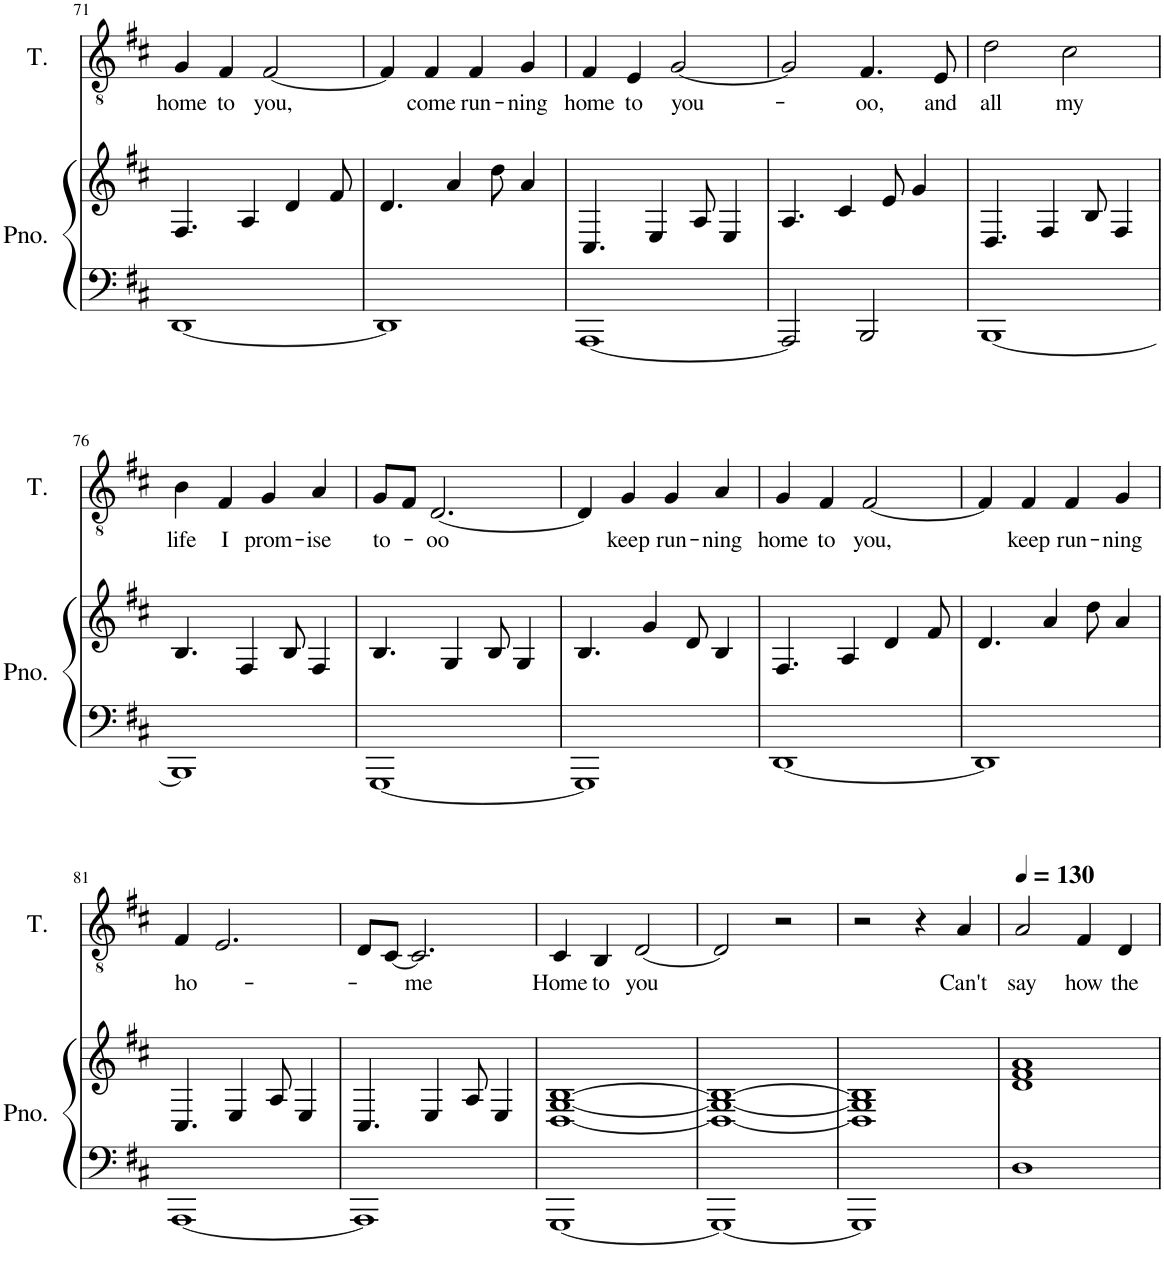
**kern	**kern	**kern	**text
*part2	*part2	*part1	*part1
*staff3	*staff2	*staff1	*staff1
*I"Piano	*	*I"Tenor	*
*I'Pno.	*	*I'T.	*
!!LO:PB:g=z
*clefF4	*clefG2	*clefGv2	*
*k[f#c#]	*k[f#c#]	*k[f#c#]	*
*M4/4	*M4/4	*M4/4	*
=71	=71	=71	=71
!	!	!	!LO:LY:b
[1DD	4.F#/	4G/	home
!	!	!	!LO:LY:b
.	.	4F#/	to
.	4A/	.	.
!	!	!	!LO:LY:b
.	.	[2F#/	you,
.	4d/	.	.
.	8f#/	.	.
=72	=72	=72	=72
1DD]	4.d/	4F#/]	.
!	!	!	!LO:LY:b
.	.	4F#/	come
.	4a/	.	.
!	!	!	!LO:LY:b
.	.	4F#/	run-
.	8dd\	.	.
!	!	!	!LO:LY:b
.	4a/	4G/	-ning
=73	=73	=73	=73
!	!	!	!LO:LY:b
[1AAA	4.C#/	4F#/	home
!	!	!	!LO:LY:b
.	.	4E/	to
.	4E/	.	.
!	!	!	!LO:LY:b
.	.	[2G/	you-
.	8A/	.	.
.	4E/	.	.
=74	=74	=74	=74
2AAA/]	4.A/	2G/]	.
.	4c#/	.	.
!	!	!	!LO:LY:b
2BBB/	.	4.F#/	-oo,
.	8e/	.	.
.	4g/	.	.
!	!	!	!LO:LY:b
.	.	8E/	and
=75	=75	=75	=75
!	!	!	!LO:LY:b
[1BBB	4.D/	2d\	all
.	4F#/	.	.
!	!	!	!LO:LY:b
.	.	2c#\	my
.	8B/	.	.
.	4F#/	.	.
!!LO:LB:g=z
=76	=76	=76	=76
!	!	!	!LO:LY:b
1BBB]	4.B/	4B\	life
!	!	!	!LO:LY:b
.	.	4F#/	I
.	4F#/	.	.
!	!	!	!LO:LY:b
.	.	4G/	prom-
.	8B/	.	.
!	!	!	!LO:LY:b
.	4F#/	4A/	-ise
=77	=77	=77	=77
!	!	!	!LO:LY:b
[1GGG	4.B/	8G/L	to-
.	.	8F#/J	.
!	!	!	!LO:LY:b
.	.	[2.D/	-oo
.	4G/	.	.
.	8B/	.	.
.	4G/	.	.
=78	=78	=78	=78
1GGG]	4.B/	4D/]	.
!	!	!	!LO:LY:b
.	.	4G/	keep
.	4g/	.	.
!	!	!	!LO:LY:b
.	.	4G/	run-
.	8d/	.	.
!	!	!	!LO:LY:b
.	4B/	4A/	-ning
=79	=79	=79	=79
!	!	!	!LO:LY:b
[1DD	4.F#/	4G/	home
!	!	!	!LO:LY:b
.	.	4F#/	to
.	4A/	.	.
!	!	!	!LO:LY:b
.	.	[2F#/	you,
.	4d/	.	.
.	8f#/	.	.
=80	=80	=80	=80
1DD]	4.d/	4F#/]	.
!	!	!	!LO:LY:b
.	.	4F#/	keep
.	4a/	.	.
!	!	!	!LO:LY:b
.	.	4F#/	run-
.	8dd\	.	.
!	!	!	!LO:LY:b
.	4a/	4G/	-ning
!!LO:LB:g=z
=81	=81	=81	=81
!	!	!	!LO:LY:b
[1AAA	4.C#/	4F#/	ho-
.	.	2.E/	.
.	4E/	.	.
.	8A/	.	.
.	4E/	.	.
=82	=82	=82	=82
1AAA]	4.C#/	8D/L	.
.	.	[8C#/J	.
!	!	!	!LO:LY:b
.	.	2.C#/]	-me
.	4E/	.	.
.	8A/	.	.
.	4E/	.	.
=83	=83	=83	=83
!	!	!	!LO:LY:b
[1GGG	[1D [1G [1B	4C#/	Home
!	!	!	!LO:LY:b
.	.	4BB/	to
!	!	!	!LO:LY:b
.	.	[2D/	you
=84	=84	=84	=84
1GGG_	1D_ 1G_ 1B_	2D/]	.
.	.	2r	.
=85	=85	=85	=85
1GGG]	1D] 1G] 1B]	2r	.
.	.	4r	.
!	!	!	!LO:LY:b
.	.	4A/	Can't
=86	=86	=86	=86
*	*	*MM130	*
!	!	!	!LO:LY:b
1D	1d 1f# 1a	2A/	say
!	!	!	!LO:LY:b
.	.	4F#/	how
!	!	!	!LO:LY:b
.	.	4D/	the
=	=	=	=
*-	*-	*-	*-
